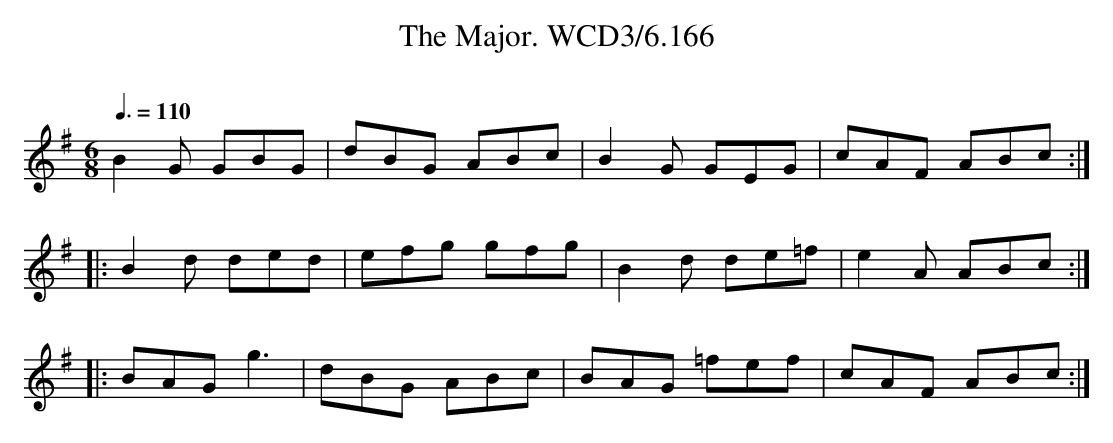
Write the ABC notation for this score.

X:1
T:Major. WCD3/6.166, The
O:
M:6/8
L:1/8
Q:3/8=110
K:G
B2 G GBG|dBG ABc|B2 G GEG|cAF ABc:|
|:B2 d ded|efg gfg|B2 d de=f|e2 A ABc:|
|:BAG g3|dBG ABc|BAG =fef|cAF ABc:|
